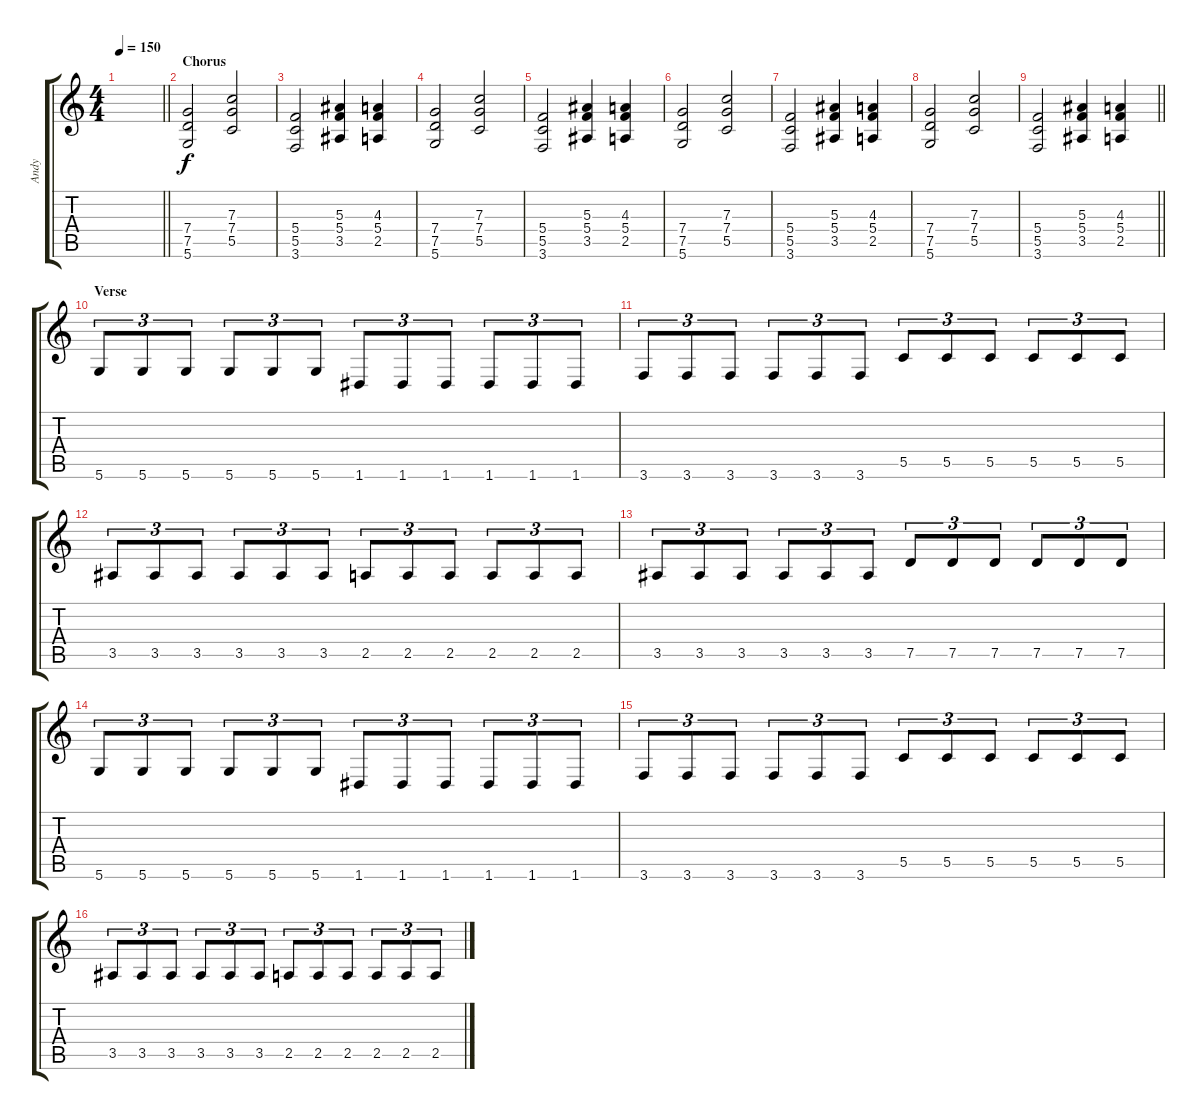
\track ("Andy" "Andy") {instrument electricguitarjazz}
\staff {score tabs}
\tuning (D4 A3 F3 C3 G2 D2) {hide}
\ts (4 4)
\tempo 150
\clef g2
\barLineRight lightlight
\ks c
|
\section ("" "Chorus")
(7.4 7.5 5.6).2{instrument distortionguitar} (7.3 7.4 5.5).2 |
(5.4 5.5 3.6).2 (5.3 5.4 3.5).4 (4.3 5.4 2.5).4 |
(7.4 7.5 5.6).2{instrument distortionguitar} (7.3 7.4 5.5).2 |
(5.4 5.5 3.6).2 (5.3 5.4 3.5).4 (4.3 5.4 2.5).4 |
(7.4 7.5 5.6).2{instrument distortionguitar} (7.3 7.4 5.5).2 |
(5.4 5.5 3.6).2 (5.3 5.4 3.5).4 (4.3 5.4 2.5).4 |
(7.4 7.5 5.6).2{instrument distortionguitar} (7.3 7.4 5.5).2 |
\barLineRight lightlight
(5.4 5.5 3.6).2 (5.3 5.4 3.5).4 (4.3 5.4 2.5).4 |
\section ("" "Verse")
5.6.8{tu (3 2)} 5.6.8{tu (3 2)} 5.6.8{tu (3 2)} 5.6.8{tu (3 2)} 5.6.8{tu (3 2)} 5.6.8{tu (3 2)} 1.6.8{tu (3 2)} 1.6.8{tu (3 2)} 1.6.8{tu (3 2)} 1.6.8{tu (3 2)} 1.6.8{tu (3 2)} 1.6.8{tu (3 2)} |
3.6.8{tu (3 2)} 3.6.8{tu (3 2)} 3.6.8{tu (3 2)} 3.6.8{tu (3 2)} 3.6.8{tu (3 2)} 3.6.8{tu (3 2)} 5.5.8{tu (3 2)} 5.5.8{tu (3 2)} 5.5.8{tu (3 2)} 5.5.8{tu (3 2)} 5.5.8{tu (3 2)} 5.5.8{tu (3 2)} |
3.5.8{tu (3 2)} 3.5.8{tu (3 2)} 3.5.8{tu (3 2)} 3.5.8{tu (3 2)} 3.5.8{tu (3 2)} 3.5.8{tu (3 2)} 2.5.8{tu (3 2)} 2.5.8{tu (3 2)} 2.5.8{tu (3 2)} 2.5.8{tu (3 2)} 2.5.8{tu (3 2)} 2.5.8{tu (3 2)} |
3.5.8{tu (3 2)} 3.5.8{tu (3 2)} 3.5.8{tu (3 2)} 3.5.8{tu (3 2)} 3.5.8{tu (3 2)} 3.5.8{tu (3 2)} 7.5.8{tu (3 2)} 7.5.8{tu (3 2)} 7.5.8{tu (3 2)} 7.5.8{tu (3 2)} 7.5.8{tu (3 2)} 7.5.8{tu (3 2)} |
5.6.8{tu (3 2)} 5.6.8{tu (3 2)} 5.6.8{tu (3 2)} 5.6.8{tu (3 2)} 5.6.8{tu (3 2)} 5.6.8{tu (3 2)} 1.6.8{tu (3 2)} 1.6.8{tu (3 2)} 1.6.8{tu (3 2)} 1.6.8{tu (3 2)} 1.6.8{tu (3 2)} 1.6.8{tu (3 2)} |
3.6.8{tu (3 2)} 3.6.8{tu (3 2)} 3.6.8{tu (3 2)} 3.6.8{tu (3 2)} 3.6.8{tu (3 2)} 3.6.8{tu (3 2)} 5.5.8{tu (3 2)} 5.5.8{tu (3 2)} 5.5.8{tu (3 2)} 5.5.8{tu (3 2)} 5.5.8{tu (3 2)} 5.5.8{tu (3 2)} |
3.5.8{tu (3 2)} 3.5.8{tu (3 2)} 3.5.8{tu (3 2)} 3.5.8{tu (3 2)} 3.5.8{tu (3 2)} 3.5.8{tu (3 2)} 2.5.8{tu (3 2)} 2.5.8{tu (3 2)} 2.5.8{tu (3 2)} 2.5.8{tu (3 2)} 2.5.8{tu (3 2)} 2.5.8{tu (3 2)}
